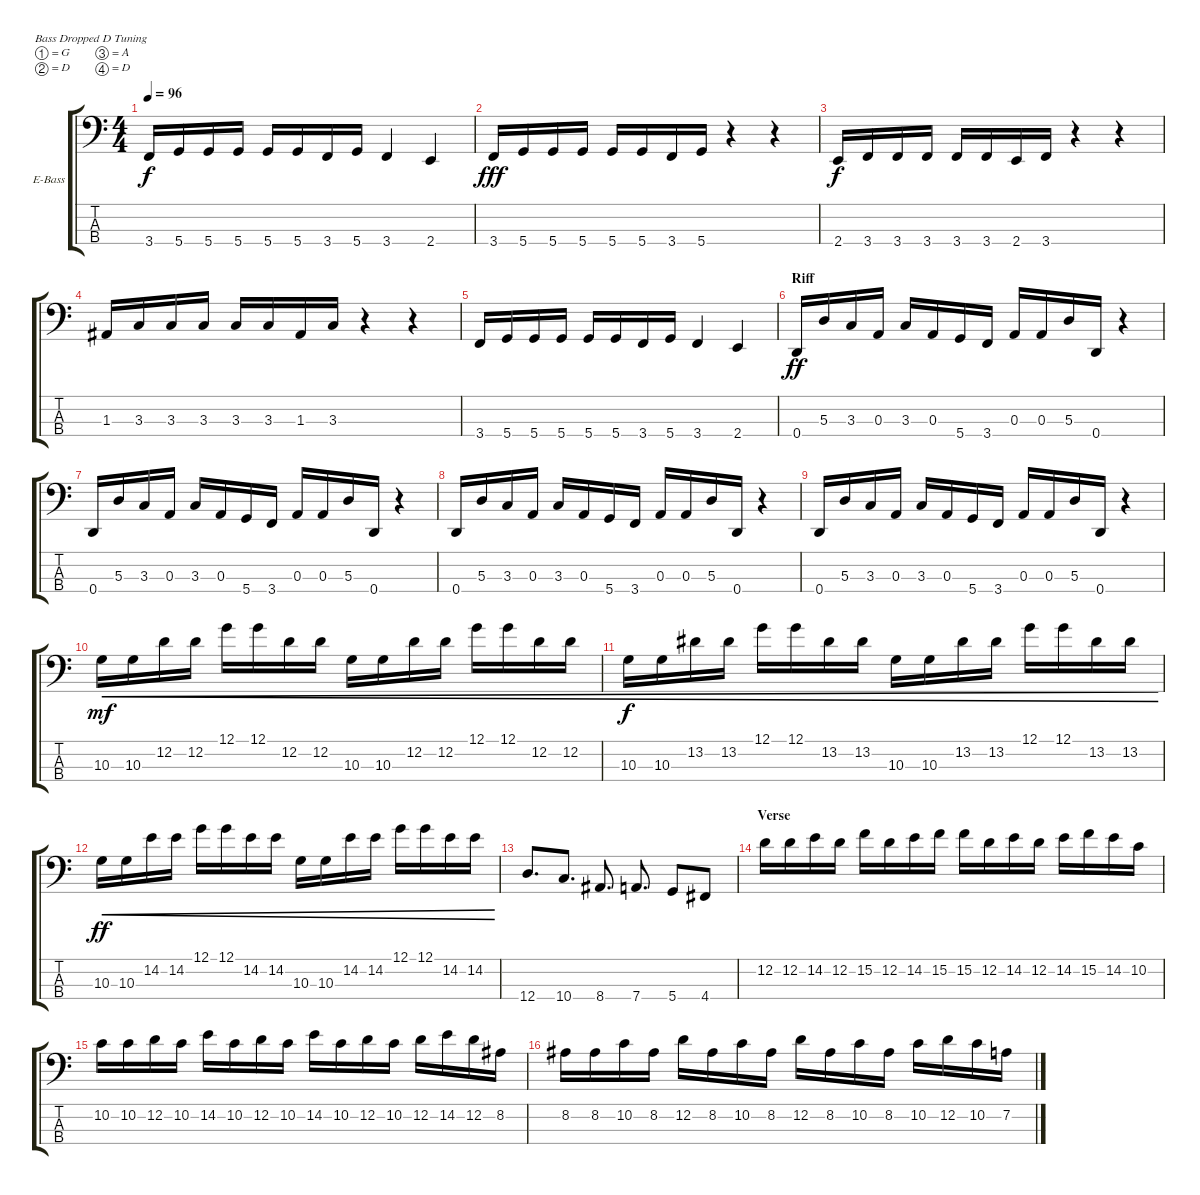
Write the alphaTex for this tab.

\defaultSystemsLayout 4
\bracketExtendMode groupsimilarinstruments
\firstSystemTrackNameOrientation horizontal
\otherSystemsTrackNameOrientation horizontal
\track ("Wolstenholme Bass" "E-Bass") {instrument electricbassfinger}
\staff {score tabs}
\tuning (G2 D2 A1 D1)
\ts (4 4)
\tempo 96
\clef f4
\ks c
3.4.16{dy f} 5.4.16 5.4.16 5.4.16 5.4.16 5.4.16 3.4.16 5.4.16 3.4.4 2.4.4 |
3.4.16{dy fff} 5.4.16 5.4.16 5.4.16 5.4.16 5.4.16 3.4.16 5.4.16 r.4 r.4 |
2.4.16{dy f} 3.4.16 3.4.16 3.4.16 3.4.16 3.4.16 2.4.16 3.4.16 r.4 r.4 |
1.3.16 3.3.16 3.3.16 3.3.16 3.3.16 3.3.16 1.3.16 3.3.16 r.4 r.4 |
3.4.16 5.4.16 5.4.16 5.4.16 5.4.16 5.4.16 3.4.16 5.4.16 3.4.4 2.4.4 |
\section ("" "Riff")
0.4.16{dy ff} 5.3.16 3.3.16 0.3.16 3.3.16 0.3.16 5.4.16 3.4.16 0.3.16 0.3.16 5.3.16 0.4.16 r.4 |
0.4.16 5.3.16 3.3.16 0.3.16 3.3.16 0.3.16 5.4.16 3.4.16 0.3.16 0.3.16 5.3.16 0.4.16 r.4 |
0.4.16 5.3.16 3.3.16 0.3.16 3.3.16 0.3.16 5.4.16 3.4.16 0.3.16 0.3.16 5.3.16 0.4.16 r.4 |
0.4.16 5.3.16 3.3.16 0.3.16 3.3.16 0.3.16 5.4.16 3.4.16 0.3.16 0.3.16 5.3.16 0.4.16 r.4 |
10.3.16{cre dy mf} 10.3.16{cre} 12.2.16{cre} 12.2.16{cre} 12.1.16{cre} 12.1.16{cre} 12.2.16{cre} 12.2.16{cre} 10.3.16{cre} 10.3.16{cre} 12.2.16{cre} 12.2.16{cre} 12.1.16{cre} 12.1.16{cre} 12.2.16{cre} 12.2.16{cre} |
10.3.16{cre dy f} 10.3.16{cre} 13.2.16{cre} 13.2.16{cre} 12.1.16{cre} 12.1.16{cre} 13.2.16{cre} 13.2.16{cre} 10.3.16{cre} 10.3.16{cre} 13.2.16{cre} 13.2.16{cre} 12.1.16{cre} 12.1.16{cre} 13.2.16{cre} 13.2.16{cre} |
10.3.16{cre dy ff} 10.3.16{cre} 14.2.16{cre} 14.2.16{cre} 12.1.16{cre} 12.1.16{cre} 14.2.16{cre} 14.2.16{cre} 10.3.16{cre} 10.3.16{cre} 14.2.16{cre} 14.2.16{cre} 12.1.16{cre} 12.1.16{cre} 14.2.16{cre} 14.2.16{cre} |
12.4.8{d} 10.4.8{d} 8.4.8{d} 7.4.8{d} 5.4.8 4.4.8 |
\section ("" "Verse")
12.2.16 12.2.16 14.2.16 12.2.16 15.2.16 12.2.16 14.2.16 15.2.16 15.2.16 12.2.16 14.2.16 12.2.16 14.2.16 15.2.16 14.2.16 10.2.16 |
10.2.16 10.2.16 12.2.16 10.2.16 14.2.16 10.2.16 12.2.16 10.2.16 14.2.16 10.2.16 12.2.16 10.2.16 12.2.16 14.2.16 12.2.16 8.2.16 |
8.2.16 8.2.16 10.2.16 8.2.16 12.2.16 8.2.16 10.2.16 8.2.16 12.2.16 8.2.16 10.2.16 8.2.16 10.2.16 12.2.16 10.2.16 7.2.16
